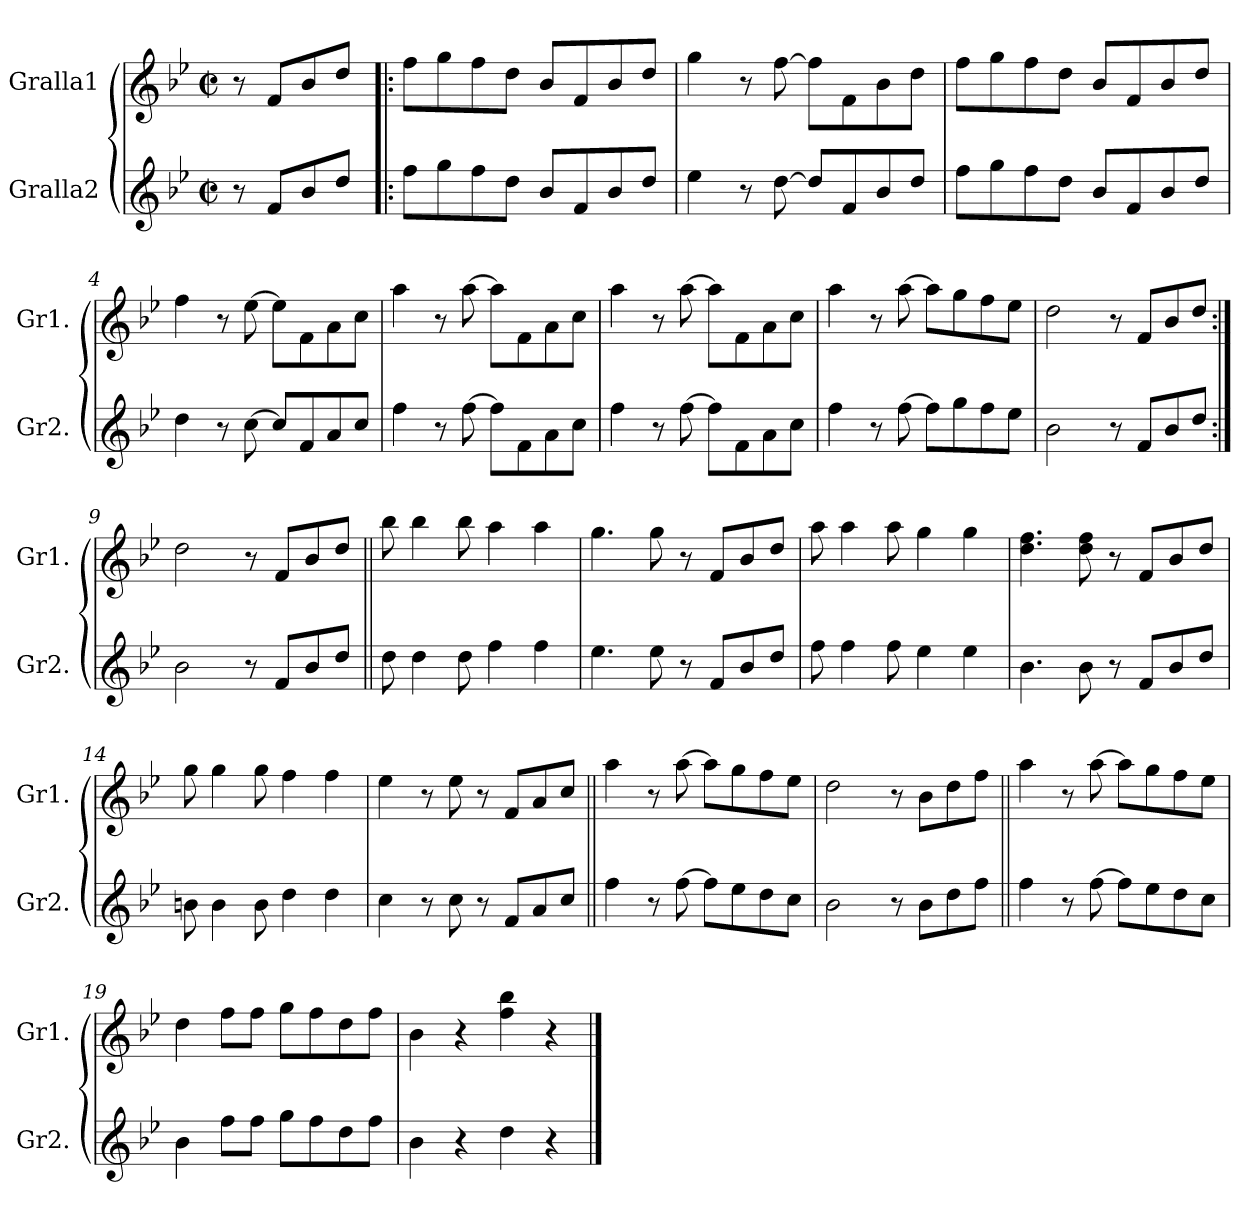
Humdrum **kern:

**kern	**kern
*part2	*part1
*staff2	*staff1
*I"Gralla2	*I"Gralla1
*I'Gr2.	*I'Gr1.
*clefG2	*clefG2
*k[b-e-]	*k[b-e-]
*M2/2	*M2/2
*met(c|)	*met(c|)
=	=
8r	8r
8f/L	8f/L
8b-/	8b-/
8dd/J	8dd/J
=1!|:	=1!|:
8ff\L	8ff\L
8gg\	8gg\
8ff\	8ff\
8dd\J	8dd\J
8b-/L	8b-/L
8f/	8f/
8b-/	8b-/
8dd/J	8dd/J
=2	=2
4ee-\	4gg\
8r	8r
[8dd\	[8ff\
8dd/L]	8ff\L]
8f/	8f\
8b-/	8b-\
8dd/J	8dd\J
=3	=3
8ff\L	8ff\L
8gg\	8gg\
8ff\	8ff\
8dd\J	8dd\J
8b-/L	8b-/L
8f/	8f/
8b-/	8b-/
8dd/J	8dd/J
!!LO:LB:g=z
=4	=4
4dd\	4ff\
8r	8r
[8cc\	[8ee-\
8cc/L]	8ee-\L]
8f/	8f\
8a/	8a\
8cc/J	8cc\J
=5	=5
4ff\	4aa\
8r	8r
[8ff\	[8aa\
8ff\L]	8aa\L]
8f\	8f\
8a\	8a\
8cc\J	8cc\J
=6	=6
4ff\	4aa\
8r	8r
[8ff\	[8aa\
8ff\L]	8aa\L]
8f\	8f\
8a\	8a\
8cc\J	8cc\J
=7	=7
4ff\	4aa\
8r	8r
[8ff\	[8aa\
8ff\L]	8aa\L]
8gg\	8gg\
8ff\	8ff\
8ee-\J	8ee-\J
=8	=8
2b-\	2dd\
8r	8r
8f/L	8f/L
8b-/	8b-/
8dd/J	8dd/J
!!LO:LB:g=z
=9:|!	=9:|!
2b-\	2dd\
8r	8r
8f/L	8f/L
8b-/	8b-/
8dd/J	8dd/J
=10||	=10||
8dd\	8bb-\
4dd\	4bb-\
8dd\	8bb-\
4ff\	4aa\
4ff\	4aa\
=11	=11
4.ee-\	4.gg\
8ee-\	8gg\
8r	8r
8f/L	8f/L
8b-/	8b-/
8dd/J	8dd/J
=12	=12
8ff\	8aa\
4ff\	4aa\
8ff\	8aa\
4ee-\	4gg\
4ee-\	4gg\
=13	=13
4.b-\	4.dd\ 4.ff\
8b-\	8dd\ 8ff\
8r	8r
8f/L	8f/L
8b-/	8b-/
8dd/J	8dd/J
!!LO:LB:g=z
=14	=14
8bn\	8gg\
4b\	4gg\
8b\	8gg\
4dd\	4ff\
4dd\	4ff\
=15	=15
4cc\	4ee-\
8r	8r
8cc\	8ee-\
8r	8r
8f/L	8f/L
8a/	8a/
8cc/J	8cc/J
=16||	=16||
4ff\	4aa\
8r	8r
[8ff\	[8aa\
8ff\L]	8aa\L]
8ee-\	8gg\
8dd\	8ff\
8cc\J	8ee-\J
=17	=17
2b-\	2dd\
8r	8r
8b-\L	8b-\L
8dd\	8dd\
8ff\J	8ff\J
=18||	=18||
4ff\	4aa\
8r	8r
[8ff\	[8aa\
8ff\L]	8aa\L]
8ee-\	8gg\
8dd\	8ff\
8cc\J	8ee-\J
!!LO:LB:g=z
=19	=19
4b-\	4dd\
8ff\L	8ff\L
8ff\J	8ff\J
8gg\L	8gg\L
8ff\	8ff\
8dd\	8dd\
8ff\J	8ff\J
=20	=20
4b-\	4b-\
4r	4r
4dd\	4ff\ 4bb-\
4r	4r
==	==
*-	*-
